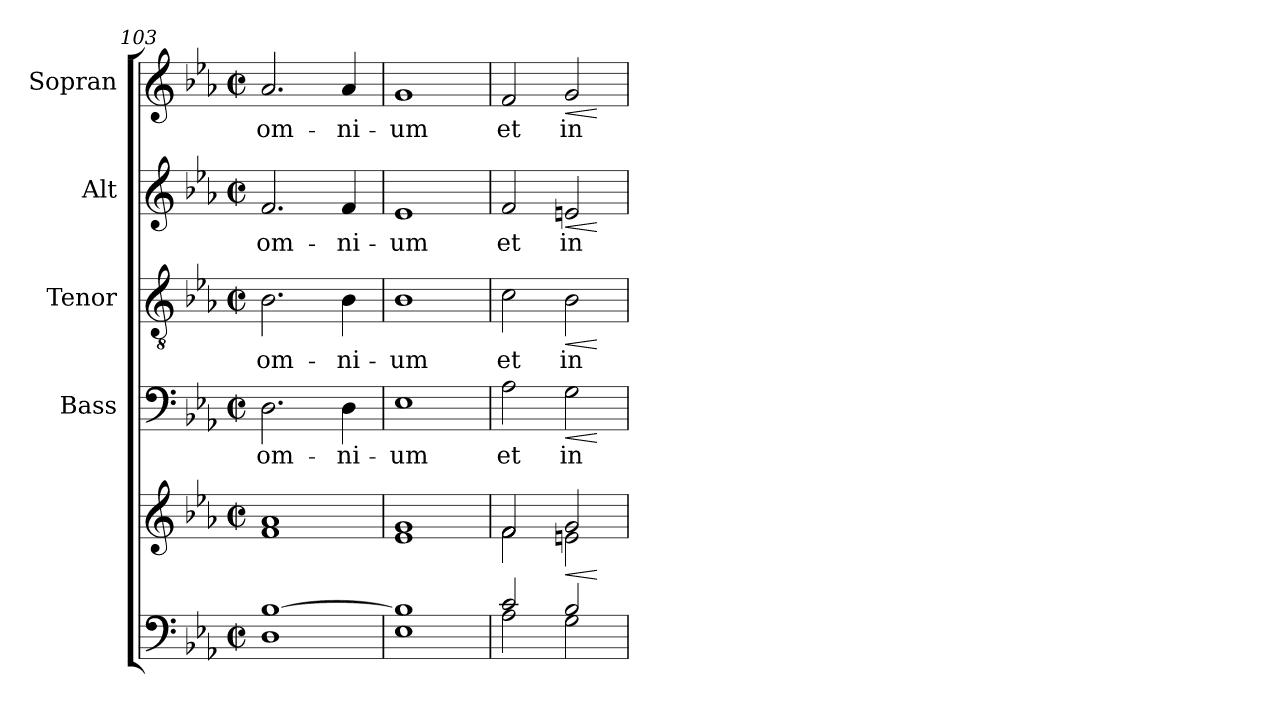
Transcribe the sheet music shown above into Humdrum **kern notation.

**kern	**kern	**dynam	**kern	**text	**dynam	**kern	**text	**dynam	**kern	**text	**dynam	**kern	**text	**dynam
*part5	*part5	*part5	*part4	*part4	*part4	*part3	*part3	*part3	*part2	*part2	*part2	*part1	*part1	*part1
*staff6	*staff5	*staff5/6	*staff4	*staff4	*staff4	*staff3	*staff3	*staff3	*staff2	*staff2	*staff2	*staff1	*staff1	*staff1
*	*	*	*I"Bass	*	*	*I"Tenor	*	*	*I"Alt	*	*	*I"Sopran	*	*
*	*	*	*I'B.	*	*	*I'T.	*	*	*I'A.	*	*	*I'S.	*	*
*clefF4	*clefG2	*	*clefF4	*	*	*clefGv2	*	*	*clefG2	*	*	*clefG2	*	*
*k[b-e-a-]	*k[b-e-a-]	*	*k[b-e-a-]	*	*	*k[b-e-a-]	*	*	*k[b-e-a-]	*	*	*k[b-e-a-]	*	*
*E-:	*E-:	*	*E-:	*	*	*E-:	*	*	*E-:	*	*	*E-:	*	*
*M2/2	*M2/2	*	*M2/2	*	*	*M2/2	*	*	*M2/2	*	*	*M2/2	*	*
*met(c|)	*met(c|)	*	*met(c|)	*	*	*met(c|)	*	*	*met(c|)	*	*	*met(c|)	*	*
=103	=103	=103	=103	=103	=103	=103	=103	=103	=103	=103	=103	=103	=103	=103
*^	*^	*	*	*	*	*	*	*	*	*	*	*	*	*
!	!	!	!	!	!	!LO:LY:b	!	!	!LO:LY:b	!	!	!LO:LY:b	!	!	!LO:LY:b	!
[>1B-	1D	1a-	1f	.	2.D\	om-	.	2.B-\	om-	.	2.f/	om-	.	2.a-/	om-	.
!	!	!	!	!	!	!LO:LY:b	!	!	!LO:LY:b	!	!	!LO:LY:b	!	!	!LO:LY:b	!
.	.	.	.	.	4D\	-ni-	.	4B-\	-ni-	.	4f/	-ni-	.	4a-/	-ni-	.
=104	=104	=104	=104	=104	=104	=104	=104	=104	=104	=104	=104	=104	=104	=104	=104	=104
!	!	!	!	!	!	!LO:LY:b	!	!	!LO:LY:b	!	!	!LO:LY:b	!	!	!LO:LY:b	!
1B-]	1E-	1g	1e-	.	1E-	-um	.	1B-	-um	.	1e-	-um	.	1g	-um	.
=105	=105	=105	=105	=105	=105	=105	=105	=105	=105	=105	=105	=105	=105	=105	=105	=105
!	!	!	!	!	!	!LO:LY:b	!	!	!LO:LY:b	!	!	!LO:LY:b	!	!	!LO:LY:b	!
2c/	2A-\	2f/	2f\	.	2A-\	et	.	2c\	et	.	2f/	et	.	2f/	et	.
!	!	!	!	!LO:HP:b	!	!LO:LY:b	!LO:HP:b	!	!LO:LY:b	!LO:HP:b	!	!LO:LY:b	!LO:HP:b	!	!LO:LY:b	!LO:HP:b
2B-/	2G\	2g/	2en\	<	2G\	in-	<	2B-\	in-	<	2en/	in-	<	2g/	in-	<
*v	*v	*	*	*	*	*	*	*	*	*	*	*	*	*	*	*
*	*v	*v	*	*	*	*	*	*	*	*	*	*	*	*	*
.	.	[	.	.	[	.	.	[	.	.	[	.	.	[
=	=	=	=	=	=	=	=	=	=	=	=	=	=	=
*-	*-	*-	*-	*-	*-	*-	*-	*-	*-	*-	*-	*-	*-	*-
